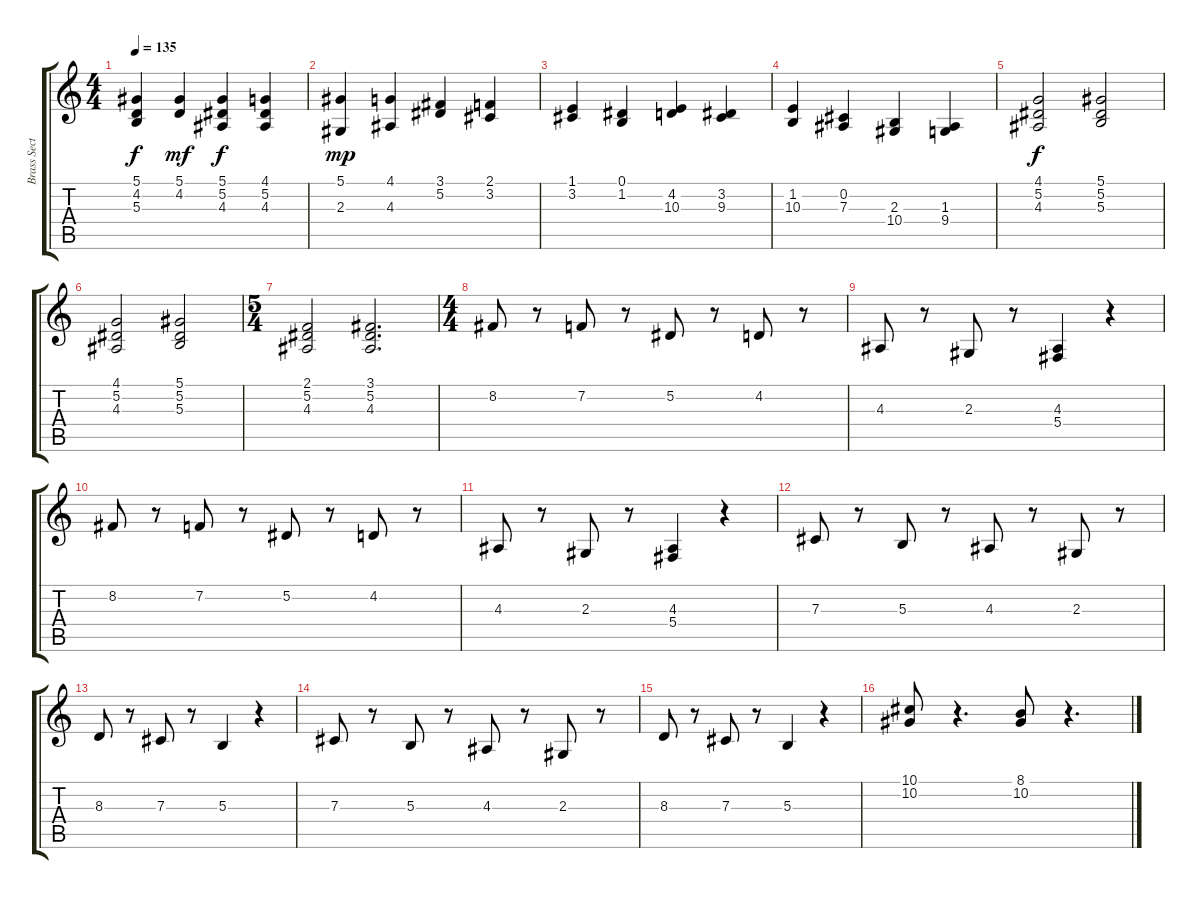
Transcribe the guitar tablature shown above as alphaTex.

\track ("Brass Section" "Brass Sect") {instrument brasssection}
\staff {score tabs}
\tuning (Eb4 Bb3 Gb3 Db3 Ab2 Eb2) {hide}
\ts (4 4)
\tempo 135
\clef g2
\ks c
(5.1 4.2 5.3).4{dy f} (5.1 4.2).4{dy mf} (5.1 5.2 4.3).4{dy f} (4.1 5.2 4.3).4 |
\section ("" "")
(5.1 2.3).4{dy mp} (4.1 4.3).4 (3.1 5.2).4 (2.1 3.2).4 |
(1.1 3.2).4 (0.1 1.2).4 (4.2 10.3).4 (3.2 9.3).4 |
(1.2 10.3).4 (0.2 7.3).4 (2.3 10.4).4 (1.3 9.4).4 |
(4.1 5.2 4.3).2{dy f} (5.1 5.2 5.3).2 |
(4.1 5.2 4.3).2 (5.1 5.2 5.3).2 |
\ts (5 4)
(2.1 5.2 4.3).2 (3.1 5.2 4.3).2{d} |
\ts (4 4)
\section ("" "")
8.2.8 r.8 7.2.8 r.8 5.2.8 r.8 4.2.8 r.8 |
4.3.8 r.8 2.3.8 r.8 (4.3 5.4).4 r.4 |
8.2.8 r.8 7.2.8 r.8 5.2.8 r.8 4.2.8 r.8 |
4.3.8 r.8 2.3.8 r.8 (4.3 5.4).4 r.4 |
7.3.8 r.8 5.3.8 r.8 4.3.8 r.8 2.3.8 r.8 |
8.3.8 r.8 7.3.8 r.8 5.3.4 r.4 |
7.3.8 r.8 5.3.8 r.8 4.3.8 r.8 2.3.8 r.8 |
8.3.8 r.8 7.3.8 r.8 5.3.4 r.4 |
(10.1 10.2).8 r.4{d} (8.1 10.2).8 r.4{d}
